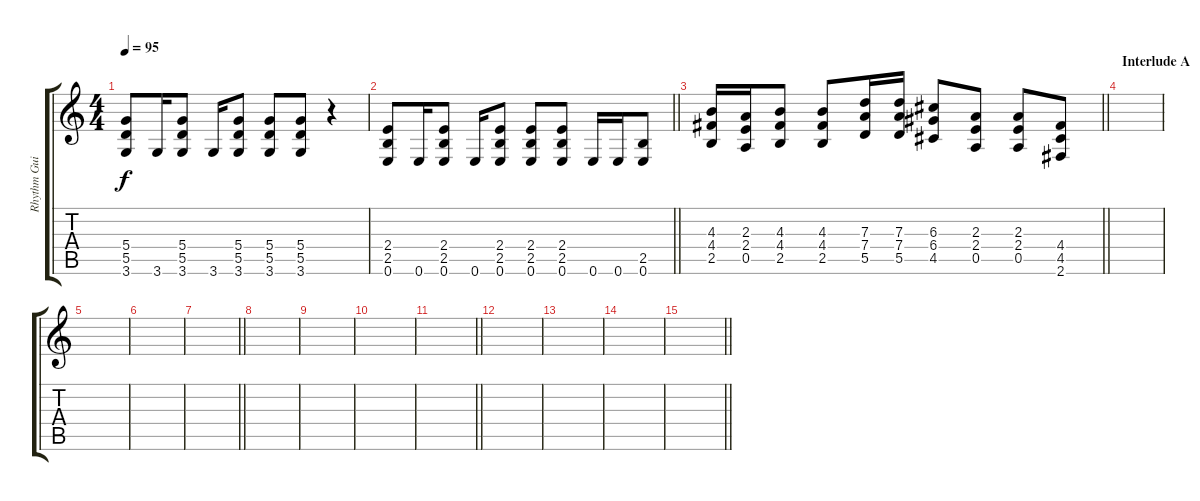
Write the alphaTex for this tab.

\track ("Rhythm Guitar (Sascha Paeth)" "Rhythm Gui") {instrument distortionguitar}
\staff {score tabs}
\tuning (E4 B3 G3 D3 A2 E2) {hide}
\ts (4 4)
\tempo 95
\clef g2
\ks c
(5.4 5.5 3.6).8{dy f} 3.6.16 (5.4 5.5 3.6).8 3.6.16 (5.4 5.5 3.6).8 (5.4 5.5 3.6).8 (5.4 5.5 3.6).8 r.4 |
\barLineRight lightlight
(2.4 2.5 0.6).8 0.6.16 (2.4 2.5 0.6).8 0.6.16 (2.4 2.5 0.6).8 (2.4 2.5 0.6).8 (2.4 2.5 0.6).8 0.6.16 0.6.16 (2.5 0.6).8 |
\barLineRight lightlight
(4.3 4.4 2.5).16 (2.3 2.4 0.5).16 (4.3 4.4 2.5).8 (4.3 4.4 2.5).8 (7.3 7.4 5.5).16 (7.3 7.4 5.5).16 (6.3 6.4 4.5).8 (2.3 2.4 0.5).8 (2.3 2.4 0.5).8 (4.4 4.5 2.6).8 |
\section ("" "Interlude A")
|
|
|
\barLineRight lightlight
|
|
|
|
\barLineRight lightlight
|
|
|
|
\barLineRight lightlight
